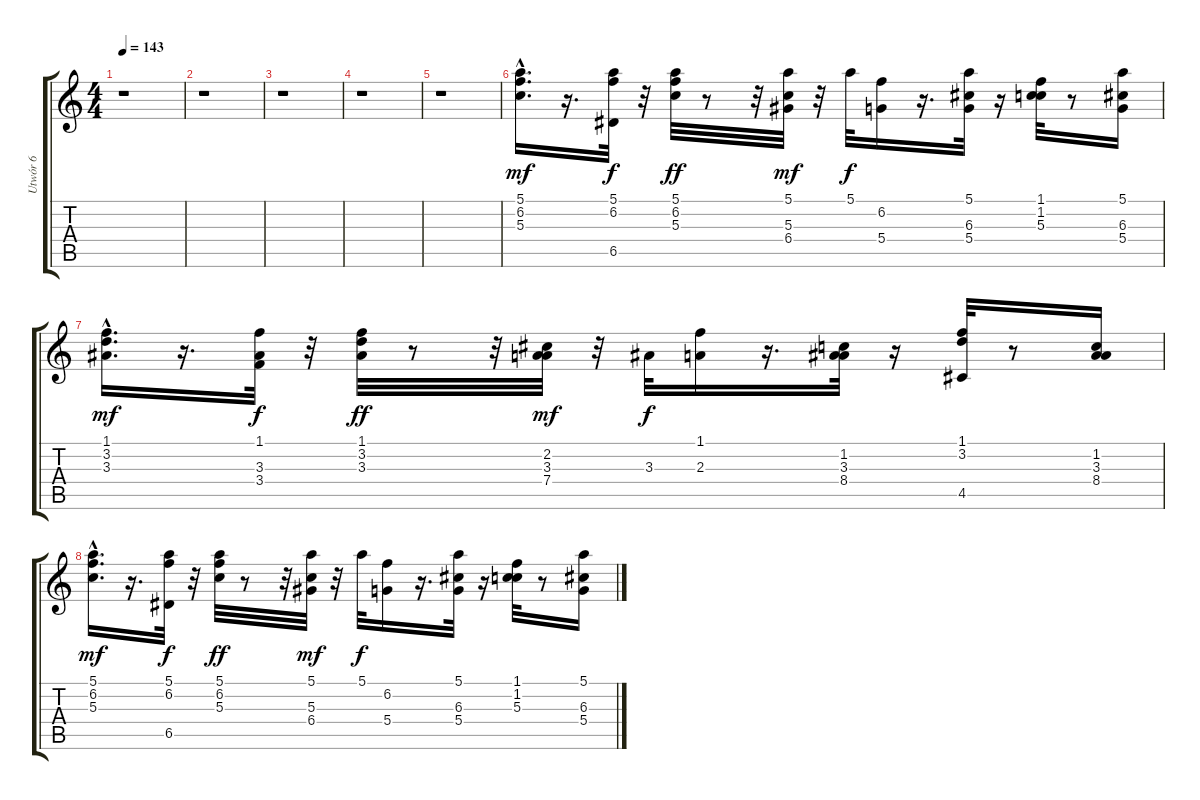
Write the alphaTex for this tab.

\track ("Utwór 6" "Utwór 6") {instrument acousticguitarsteel}
\staff {score tabs}
\tuning (E4 B3 G3 D3 A2 E2) {hide}
\ts (4 4)
\tempo 143
\clef g2
\ks c
r.1{dy mf instrument acousticguitarsteel} |
r.1 |
r.1 |
r.1 |
r.1 |
(5.1{hac} 6.2{hac} 5.3{hac}).16{d volume 11} r.16{d} (5.1 6.2 6.5).32{dy f} r.32 (5.1 6.2 5.3).32{dy ff} r.8 r.32 (5.1 5.3 6.4).32{dy mf} r.32 5.1.32{dy f} (6.2 5.4).16 r.16{d} (5.1 6.3 5.4).32 r.16 (1.1 1.2 5.3).32 r.8 (5.1 6.3 5.4).16 |
(1.1{hac} 3.2{hac} 3.3{hac}).16{d dy mf} r.16{d} (1.1 3.3 3.4).32{dy f} r.32 (1.1 3.2 3.3).32{dy ff} r.8 r.32 (2.2 3.3 7.4).32{dy mf} r.32 3.3.32{dy f} (1.1 2.3).16 r.16{d} (1.2 3.3 8.4).32 r.16 (1.1 3.2 4.5).32 r.8 (1.2 3.3 8.4).16 |
(5.1{hac} 6.2{hac} 5.3{hac}).16{d dy mf} r.16{d} (5.1 6.2 6.5).32{dy f} r.32 (5.1 6.2 5.3).32{dy ff} r.8 r.32 (5.1 5.3 6.4).32{dy mf} r.32 5.1.32{dy f} (6.2 5.4).16 r.16{d} (5.1 6.3 5.4).32 r.16 (1.1 1.2 5.3).32 r.8 (5.1 6.3 5.4).16
